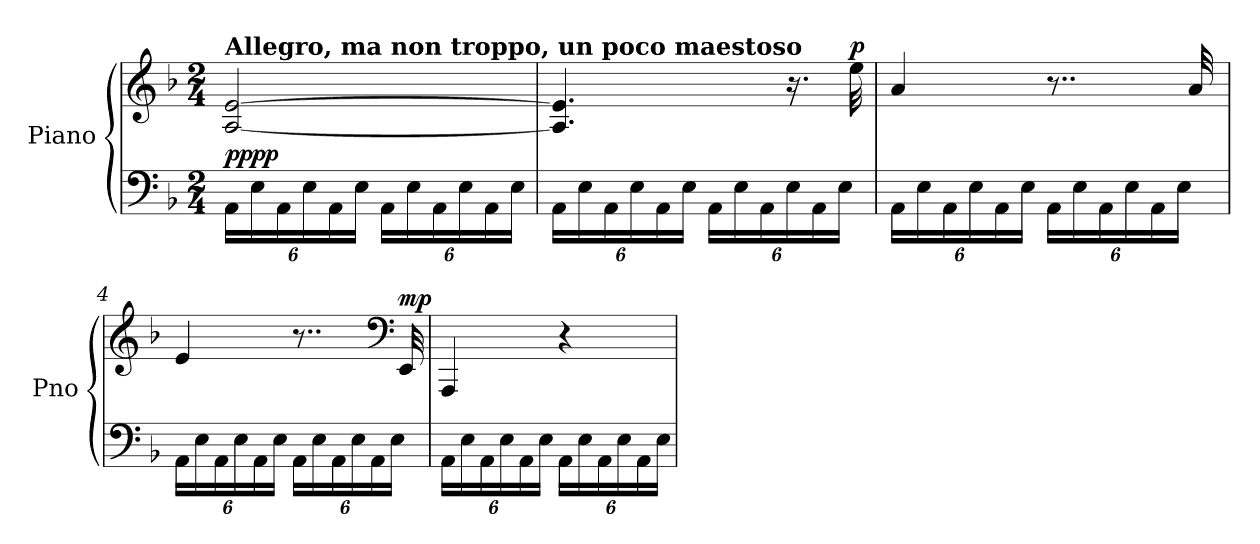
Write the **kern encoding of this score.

**kern	**kern	**dynam
*part1	*part1	*part1
*staff2	*staff1	*staff1/2
*I"Piano	*	*
*I'Pno	*	*
*clefF4	*clefG2	*
*k[b-]	*k[b-]	*
*M2/4	*M2/4	*
*Xbrackettup	*	*
=1	=1	=1
!	!LO:TX:a:B:t=Allegro, ma non troppo, un poco maestoso	!
!	!	!LO:DY:a=2
!	!	!LO:DY:n=1:a
24AA\LL	[2A/ [2e/	pp pp
24E\	.	.
24AA\	.	.
24E\	.	.
24AA\	.	.
24E\JJ	.	.
24AA\LL	.	.
24E\	.	.
24AA\	.	.
24E\	.	.
24AA\	.	.
24E\JJ	.	.
=2	=2	=2
24AA\LL	4.A/] 4.e/]	.
24E\	.	.
24AA\	.	.
24E\	.	.
24AA\	.	.
24E\JJ	.	.
24AA\LL	.	.
24E\	.	.
24AA\	.	.
24E\	16.r	.
24AA\	.	.
24E\JJ	.	.
!	!	!LO:DY:a
.	32ee\	p
=3	=3	=3
24AA\LL	4a/	.
24E\	.	.
24AA\	.	.
24E\	.	.
24AA\	.	.
24E\JJ	.	.
24AA\LL	8..r	.
24E\	.	.
24AA\	.	.
24E\	.	.
24AA\	.	.
24E\JJ	.	.
.	32a/	.
!!LO:LB:g=z
=4	=4	=4
24AA\LL	4e/	.
24E\	.	.
24AA\	.	.
24E\	.	.
24AA\	.	.
24E\JJ	.	.
24AA\LL	8..r	.
24E\	.	.
24AA\	.	.
24E\	.	.
24AA\	.	.
24E\JJ	.	.
*	*clefF4	*
!	!	!LO:DY:a
.	32EE/	mp
=5	=5	=5
24AA\LL	4AAA/	.
24E\	.	.
24AA\	.	.
24E\	.	.
24AA\	.	.
24E\JJ	.	.
24AA\LL	4r	.
24E\	.	.
24AA\	.	.
24E\	.	.
24AA\	.	.
24E\JJ	.	.
=	=	=
*-	*-	*-
